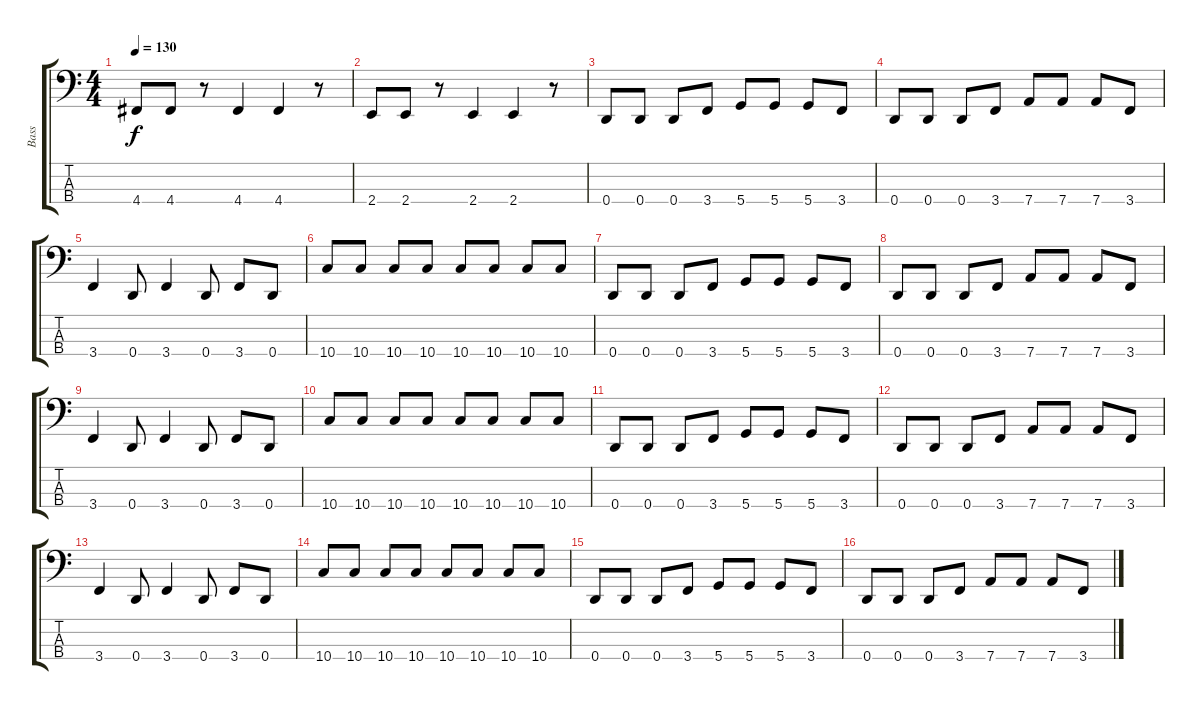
\track ("Bass" "Bass") {instrument slapbass1}
\staff {score tabs}
\tuning (G2 D2 A1 D1) {hide}
\ts (4 4)
\tempo 130
\clef f4
\ks c
4.4.8{dy f} 4.4.8 r.8 4.4.4 4.4.4 r.8 |
2.4.8 2.4.8 r.8 2.4.4 2.4.4 r.8 |
0.4.8 0.4.8 0.4.8 3.4.8 5.4.8 5.4.8 5.4.8 3.4.8 |
0.4.8 0.4.8 0.4.8 3.4.8 7.4.8 7.4.8 7.4.8 3.4.8 |
3.4.4 0.4.8 3.4.4 0.4.8 3.4.8 0.4.8 |
10.4.8 10.4.8 10.4.8 10.4.8 10.4.8 10.4.8 10.4.8 10.4.8 |
0.4.8 0.4.8 0.4.8 3.4.8 5.4.8 5.4.8 5.4.8 3.4.8 |
0.4.8 0.4.8 0.4.8 3.4.8 7.4.8 7.4.8 7.4.8 3.4.8 |
3.4.4 0.4.8 3.4.4 0.4.8 3.4.8 0.4.8 |
10.4.8 10.4.8 10.4.8 10.4.8 10.4.8 10.4.8 10.4.8 10.4.8 |
0.4.8 0.4.8 0.4.8 3.4.8 5.4.8 5.4.8 5.4.8 3.4.8 |
0.4.8 0.4.8 0.4.8 3.4.8 7.4.8 7.4.8 7.4.8 3.4.8 |
3.4.4 0.4.8 3.4.4 0.4.8 3.4.8 0.4.8 |
10.4.8 10.4.8 10.4.8 10.4.8 10.4.8 10.4.8 10.4.8 10.4.8 |
0.4.8 0.4.8 0.4.8 3.4.8 5.4.8 5.4.8 5.4.8 3.4.8 |
0.4.8 0.4.8 0.4.8 3.4.8 7.4.8 7.4.8 7.4.8 3.4.8
